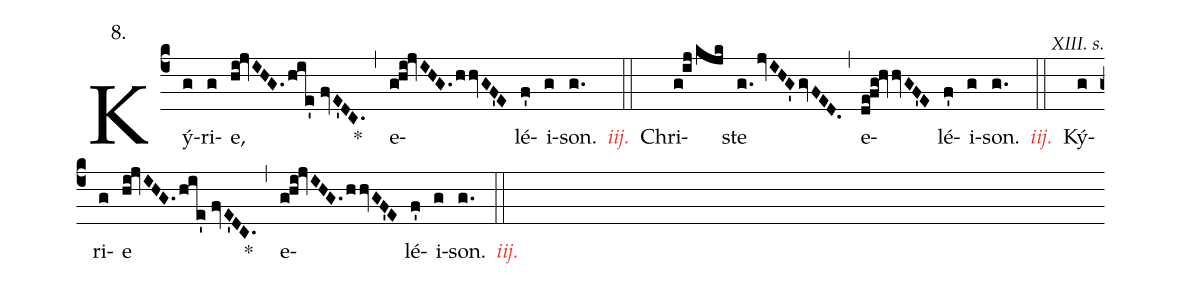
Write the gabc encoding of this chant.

annotation:8.;
commentary:XIII. s.;
%%
(c4) Ký(g)ri(g)e,(hi!jvIHG.hie'!//fvE'DC.) *(,)
e(g!hi!jvIHG.hhvGF'E)lé(f')i(g)son.(g.) <c><i>iij.</i></c>(::)
Chri(g!ij!/kjk)ste(g.jvIHG'gvFED.) (,)
e(de!fg!hvvGF'E)lé(f')i(g)son.(g.) <c><i>iij.</i></c>(::)
Ký(g)ri(g)e(hi!jvIHG.hie'!//fvE'DC.) *(,)
e(g!hi!jvIHG.hhvGF'E)lé(f')i(g)son.(g.) <c><i>iij.</i></c>(::)
